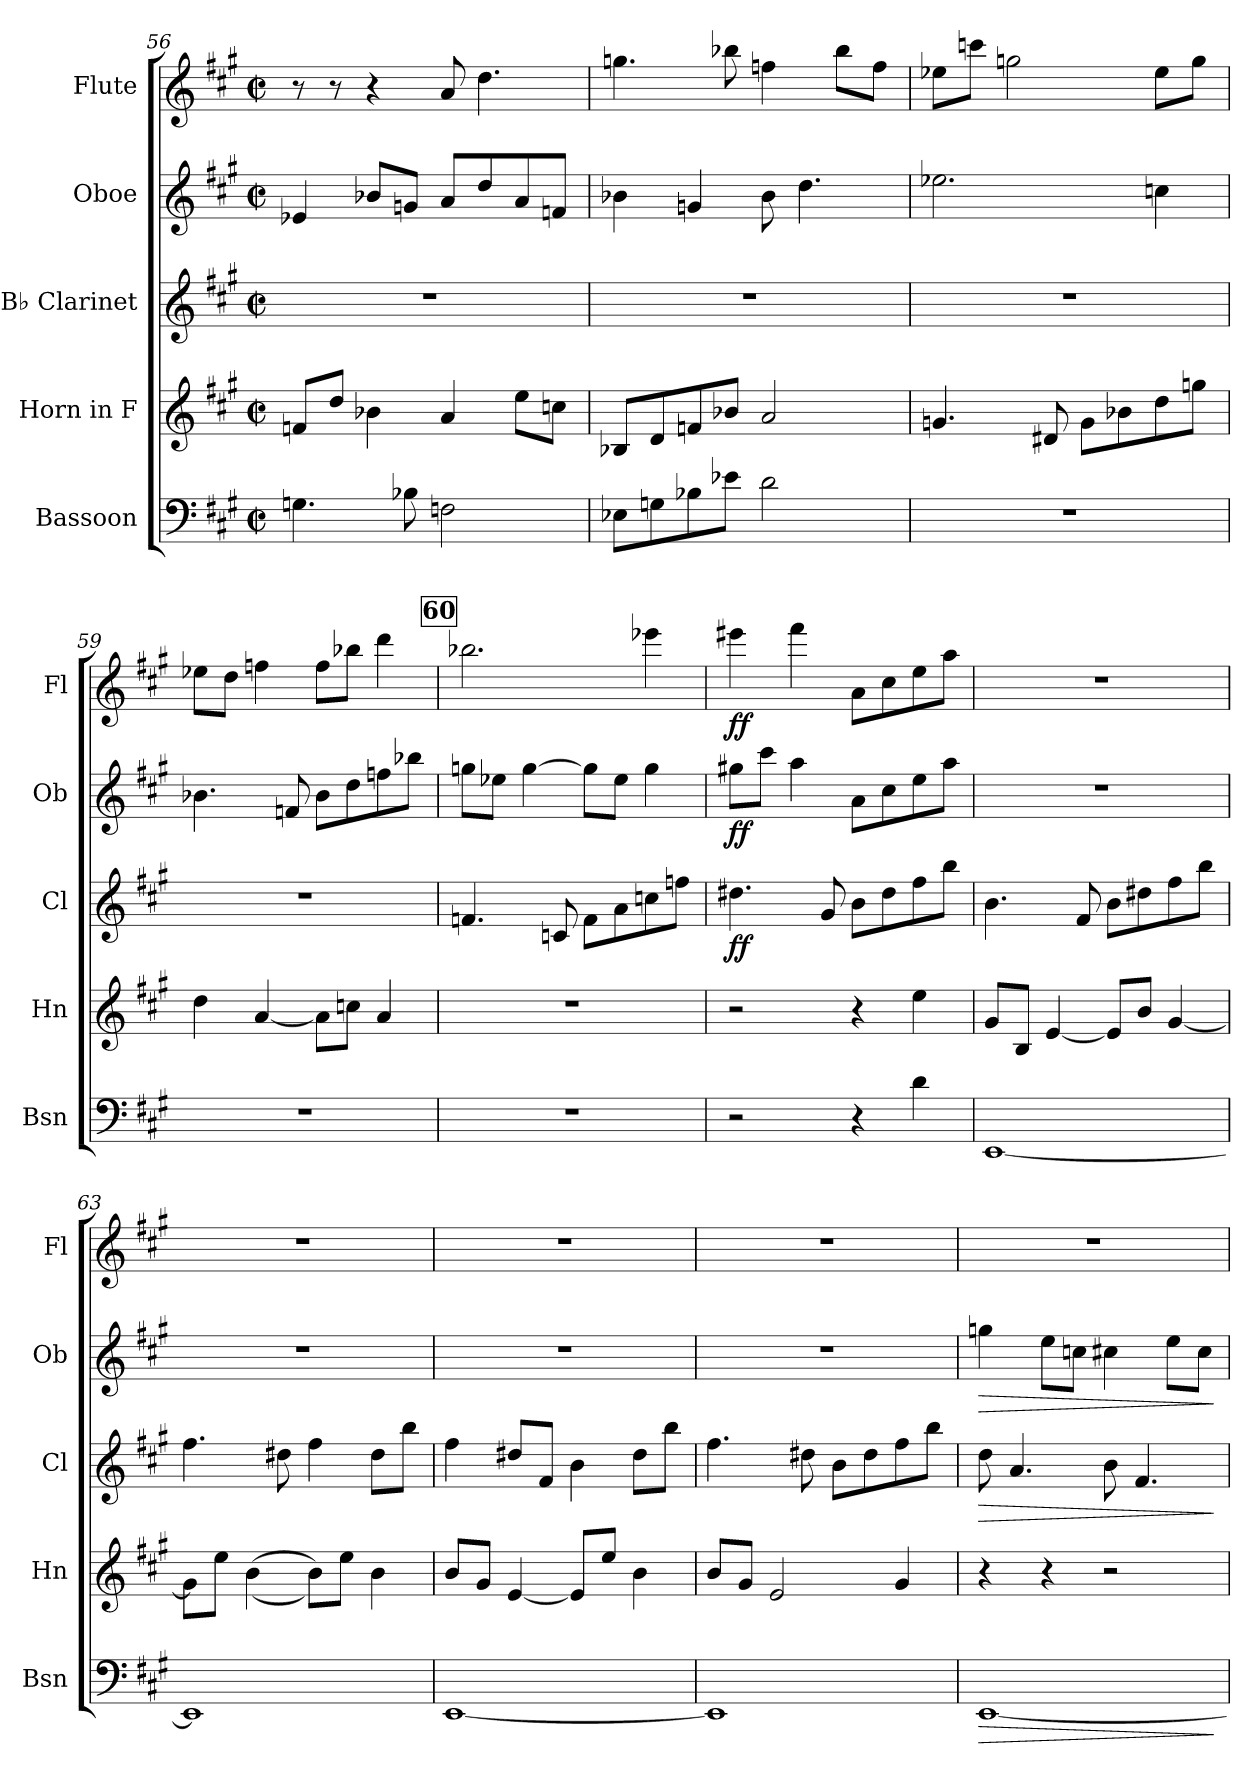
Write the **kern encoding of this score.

**kern	**dynam	**kern	**kern	**dynam	**kern	**dynam	**kern	**dynam
*part5	*part5	*part4	*part3	*part3	*part2	*part2	*part1	*part1
*staff5	*staff5	*staff4	*staff3	*staff3	*staff2	*staff2	*staff1	*staff1
*I"Bassoon	*	*I"Horn in F	*I"B♭ Clarinet	*	*I"Oboe	*	*I"Flute	*
*I'Bsn	*	*I'Hn	*I'Cl	*	*I'Ob	*	*I'Fl	*
*clefF4	*	*clefG2	*clefG2	*	*clefG2	*	*clefG2	*
*	*	*ITrd4c7	*ITrd1c2	*	*	*	*	*
*k[f#c#g#]	*	*k[f#c#]	*k[f#]	*	*k[f#c#g#]	*	*k[f#c#g#]	*
*M2/2	*	*M2/2	*M2/2	*	*M2/2	*	*M2/2	*
*met(c|)	*	*met(c|)	*met(c|)	*	*met(c|)	*	*met(c|)	*
=56	=56	=56	=56	=56	=56	=56	=56	=56
4.Gn\	.	8B-X/L	1r	.	4e-X/	.	8r	.
.	.	8g/J	.	.	.	.	8r	.
.	.	4e-X\	.	.	8b-X/L	.	4r	.
8B-X\	.	.	.	.	8gn/J	.	.	.
2Fn\	.	4d/	.	.	8a/L	.	8a/	.
.	.	.	.	.	8dd/	.	4.dd\	.
.	.	8a\L	.	.	8a/	.	.	.
.	.	8fn\J	.	.	8fn/J	.	.	.
=57	=57	=57	=57	=57	=57	=57	=57	=57
8E-X\L	.	8E-X/L	1r	.	4b-X\	.	4.ggn\	.
8Gn\	.	8G/	.	.	.	.	.	.
8B-X\	.	8B-X/	.	.	4gn/	.	.	.
8e-X\J	.	8e-X/J	.	.	.	.	8bb-X\	.
2d\	.	2d/	.	.	8b-\	.	4ffn\	.
.	.	.	.	.	4.dd\	.	.	.
.	.	.	.	.	.	.	8bb-\L	.
.	.	.	.	.	.	.	8ff\J	.
=58	=58	=58	=58	=58	=58	=58	=58	=58
1r	.	4.cn/	1r	.	2.ee-X\	.	8ee-X\L	.
.	.	.	.	.	.	.	8cccn\J	.
.	.	.	.	.	.	.	2ggn\	.
.	.	8G#X/	.	.	.	.	.	.
.	.	8c\L	.	.	.	.	.	.
.	.	8e-X\	.	.	.	.	.	.
.	.	8g\	.	.	4ccn\	.	8ee-\L	.
.	.	8ccn\J	.	.	.	.	8gg\J	.
!!LO:LB:g=z
=59	=59	=59	=59	=59	=59	=59	=59	=59
1r	.	4g\	1r	.	4.b-X\	.	8ee-X\L	.
.	.	.	.	.	.	.	8dd\J	.
.	.	[4d/	.	.	.	.	4ffn\	.
.	.	.	.	.	8fn/	.	.	.
.	.	8d\L]	.	.	8b-\L	.	8ff\L	.
.	.	8fn\J	.	.	8dd\	.	8bb-X\J	.
.	.	4d/	.	.	8ffn\	.	4ddd\	.
.	.	.	.	.	8bb-X\J	.	.	.
!!LO:REH:place=s1:a:B:fs=14:t=60
=60	=60	=60	=60	=60	=60	=60	=60	=60
1r	.	1r	4.e-X/	.	8ggn\L	.	2.bb-X\	.
.	.	.	.	.	8ee-X\J	.	.	.
.	.	.	.	.	[4gg\	.	.	.
.	.	.	8B-X/	.	.	.	.	.
.	.	.	8e-\L	.	8gg\L]	.	.	.
.	.	.	8g\	.	8ee-\J	.	.	.
.	.	.	8b-X\	.	4gg\	.	4eee-X\	.
.	.	.	8ee-X\J	.	.	.	.	.
=61	=61	=61	=61	=61	=61	=61	=61	=61
!	!	!	!	!LO:DY:b	!	!LO:DY:b	!	!LO:DY:b
2r	.	2r	4.cc#X\	ff	8gg#X\L	ff	4eee#X\	ff
.	.	.	.	.	8ccc#\J	.	.	.
.	.	.	.	.	4aa\	.	4fff#\	.
.	.	.	8f#/	.	.	.	.	.
4r	.	4r	8a\L	.	8a\L	.	8a\L	.
.	.	.	8cc#\	.	8cc#\	.	8cc#\	.
4d\	.	4a\	8ee\	.	8ee\	.	8ee\	.
.	.	.	8aa\J	.	8aa\J	.	8aa\J	.
=62	=62	=62	=62	=62	=62	=62	=62	=62
[1EE	.	8c#/L	4.a\	.	1r	.	1r	.
.	.	8E/J	.	.	.	.	.	.
.	.	[4A/	.	.	.	.	.	.
.	.	.	8e/	.	.	.	.	.
.	.	8A/L]	8a\L	.	.	.	.	.
.	.	8e/J	8cc#X\	.	.	.	.	.
.	.	[4c#/	8ee\	.	.	.	.	.
.	.	.	8aa\J	.	.	.	.	.
!!LO:PB:g=z
=63	=63	=63	=63	=63	=63	=63	=63	=63
1EE]	.	8c#\L]	4.ee\	.	1r	.	1r	.
.	.	8a\J	.	.	.	.	.	.
.	.	((4e\	.	.	.	.	.	.
.	.	.	8cc#X\	.	.	.	.	.
.	.	8e\L))	4ee\	.	.	.	.	.
.	.	8a\J	.	.	.	.	.	.
.	.	4e\	8cc#\L	.	.	.	.	.
.	.	.	8aa\J	.	.	.	.	.
=64	=64	=64	=64	=64	=64	=64	=64	=64
[1EE	.	8e/L	4ee\	.	1r	.	1r	.
.	.	8c#/J	.	.	.	.	.	.
.	.	[4A/	8cc#X/L	.	.	.	.	.
.	.	.	8e/J	.	.	.	.	.
.	.	8A/L]	4a\	.	.	.	.	.
.	.	8a/J	.	.	.	.	.	.
.	.	4e\	8cc#\L	.	.	.	.	.
.	.	.	8aa\J	.	.	.	.	.
=65	=65	=65	=65	=65	=65	=65	=65	=65
1EE]	.	8e/L	4.ee\	.	1r	.	1r	.
.	.	8c#/J	.	.	.	.	.	.
.	.	2A/	.	.	.	.	.	.
.	.	.	8cc#X\	.	.	.	.	.
.	.	.	8a\L	.	.	.	.	.
.	.	.	8cc#\	.	.	.	.	.
.	.	4c#/	8ee\	.	.	.	.	.
.	.	.	8aa\J	.	.	.	.	.
=66	=66	=66	=66	=66	=66	=66	=66	=66
!	!LO:HP:b	!	!	!LO:HP:b	!	!LO:HP:b	!	!
[1EE	>	4r	8cc\	>	4ggn\	>	1r	.
.	.	.	4.g/	.	.	.	.	.
.	.	4r	.	.	8ee\L	.	.	.
.	.	.	.	.	8ccn\J	.	.	.
.	.	2r	8a\	.	4cc#X\	.	.	.
.	.	.	4.e/	.	.	.	.	.
.	.	.	.	.	8ee\L	.	.	.
.	.	.	.	.	8cc#\J	.	.	.
.	]	.	.	]	.	]	.	.
=	=	=	=	=	=	=	=	=
*-	*-	*-	*-	*-	*-	*-	*-	*-
